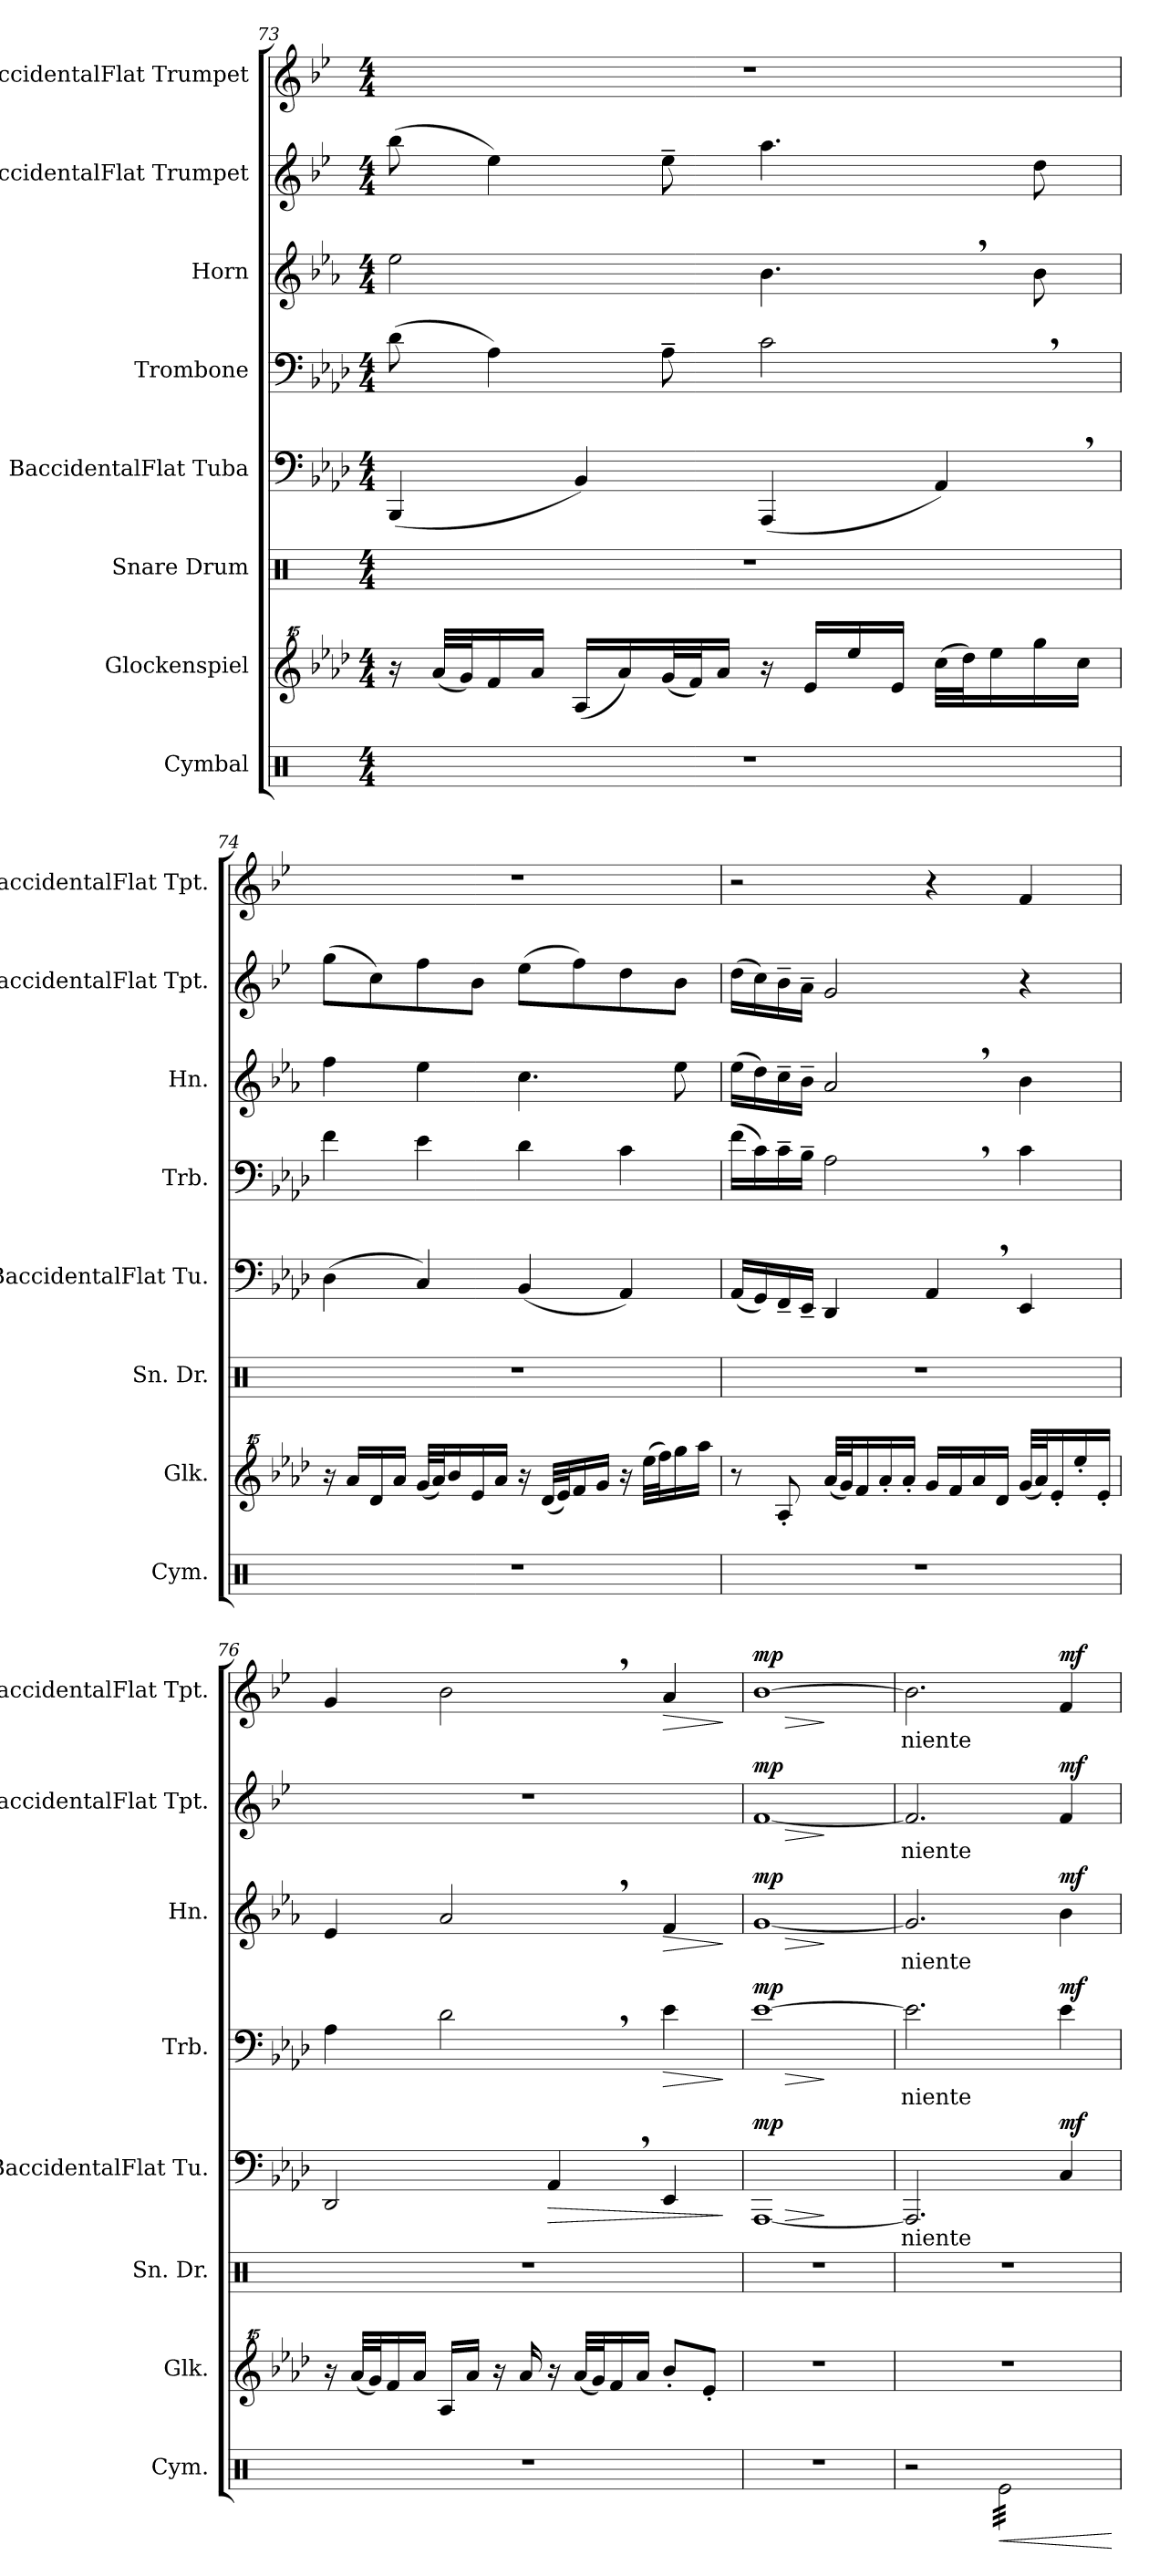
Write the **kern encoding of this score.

**kern	**dynam	**kern	**dynam	**kern	**kern	**text	**dynam	**kern	**text	**dynam	**kern	**text	**dynam	**kern	**text	**dynam	**kern	**text	**dynam
*part8	*part8	*part7	*part7	*part6	*part5	*part5	*part5	*part4	*part4	*part4	*part3	*part3	*part3	*part2	*part2	*part2	*part1	*part1	*part1
*staff8	*staff8	*staff7	*staff7	*staff6	*staff5	*staff5	*staff5	*staff4	*staff4	*staff4	*staff3	*staff3	*staff3	*staff2	*staff2	*staff2	*staff1	*staff1	*staff1
*I"Cymbal	*	*I"Glockenspiel	*	*I"Snare Drum	*I"BaccidentalFlat Tuba	*	*	*I"Trombone	*	*	*I"Horn	*	*	*I"BaccidentalFlat Trumpet	*	*	*I"BaccidentalFlat Trumpet	*	*
*I'Cym.	*	*I'Glk.	*	*I'Sn. Dr.	*I'BaccidentalFlat Tu.	*	*	*I'Trb.	*	*	*I'Hn.	*	*	*I'BaccidentalFlat Tpt.	*	*	*I'BaccidentalFlat Tpt.	*	*
!!LO:PB:g=z
*clefX	*	*clefG^^2	*	*clefX	*clefF4	*	*	*clefF4	*	*	*clefG2	*	*	*clefG2	*	*	*clefG2	*	*
*	*	*	*	*	*	*	*	*	*	*	*ITrd4c7	*	*	*ITrd1c2	*	*	*ITrd1c2	*	*
*k[]	*	*k[b-e-a-d-]	*	*k[]	*k[b-e-a-d-]	*	*	*k[b-e-a-d-]	*	*	*k[b-e-a-d-]	*	*	*k[b-e-a-d-]	*	*	*k[b-e-a-d-]	*	*
*M4/4	*	*M4/4	*	*M4/4	*M4/4	*	*	*M4/4	*	*	*M4/4	*	*	*M4/4	*	*	*M4/4	*	*
=73	=73	=73	=73	=73	=73	=73	=73	=73	=73	=73	=73	=73	=73	=73	=73	=73	=73	=73	=73
1r	.	16r	.	1r	(4BBB-/	.	.	(8d-\	.	.	2a-\	.	.	(8aa-\	.	.	1r	.	.
.	.	(32aaa-/LLL	.	.	.	.	.	.	.	.	.	.	.	.	.	.	.	.	.
.	.	32ggg/J)	.	.	.	.	.	.	.	.	.	.	.	.	.	.	.	.	.
.	.	16fff/	.	.	.	.	.	4A-\)	.	.	.	.	.	4dd-\)	.	.	.	.	.
.	.	16aaa-/JJ	.	.	.	.	.	.	.	.	.	.	.	.	.	.	.	.	.
.	.	(16aa-/LL	.	.	4BB-/)	.	.	.	.	.	.	.	.	.	.	.	.	.	.
.	.	16aaa-/)	.	.	.	.	.	.	.	.	.	.	.	.	.	.	.	.	.
.	.	(32ggg/L	.	.	.	.	.	8A-~\	.	.	.	.	.	8dd-~\	.	.	.	.	.
.	.	32fff/J)	.	.	.	.	.	.	.	.	.	.	.	.	.	.	.	.	.
.	.	16aaa-/JJ	.	.	.	.	.	.	.	.	.	.	.	.	.	.	.	.	.
.	.	16r	.	.	(4AAA-/	.	.	2c,\	.	.	4.e-,\	.	.	4.gg\	.	.	.	.	.
.	.	16eee-/LL	.	.	.	.	.	.	.	.	.	.	.	.	.	.	.	.	.
.	.	16eeee-/	.	.	.	.	.	.	.	.	.	.	.	.	.	.	.	.	.
.	.	16eee-/JJ	.	.	.	.	.	.	.	.	.	.	.	.	.	.	.	.	.
.	.	(32cccc\LLL	.	.	4AA-,/)	.	.	.	.	.	.	.	.	.	.	.	.	.	.
.	.	32dddd-\J)	.	.	.	.	.	.	.	.	.	.	.	.	.	.	.	.	.
.	.	16eeee-\	.	.	.	.	.	.	.	.	.	.	.	.	.	.	.	.	.
.	.	16gggg\	.	.	.	.	.	.	.	.	8e-\	.	.	8cc\	.	.	.	.	.
.	.	16cccc\JJ	.	.	.	.	.	.	.	.	.	.	.	.	.	.	.	.	.
=74	=74	=74	=74	=74	=74	=74	=74	=74	=74	=74	=74	=74	=74	=74	=74	=74	=74	=74	=74
1r	.	16r	.	1r	(4D-\	.	.	4f\	.	.	4b-\	.	.	(8ff\L	.	.	1r	.	.
.	.	16aaa-/LL	.	.	.	.	.	.	.	.	.	.	.	.	.	.	.	.	.
.	.	16ddd-/	.	.	.	.	.	.	.	.	.	.	.	8b-\)	.	.	.	.	.
.	.	16aaa-/JJ	.	.	.	.	.	.	.	.	.	.	.	.	.	.	.	.	.
.	.	(32ggg/LLL	.	.	4C/)	.	.	4e-\	.	.	4a-\	.	.	8ee-\	.	.	.	.	.
.	.	32aaa-/J)	.	.	.	.	.	.	.	.	.	.	.	.	.	.	.	.	.
.	.	16bbb-/	.	.	.	.	.	.	.	.	.	.	.	.	.	.	.	.	.
.	.	16eee-/	.	.	.	.	.	.	.	.	.	.	.	8a-\J	.	.	.	.	.
.	.	16aaa-/JJ	.	.	.	.	.	.	.	.	.	.	.	.	.	.	.	.	.
.	.	16r	.	.	(4BB-/	.	.	4d-\	.	.	4.f\	.	.	(8dd-\L	.	.	.	.	.
.	.	(32ddd-/LLL	.	.	.	.	.	.	.	.	.	.	.	.	.	.	.	.	.
.	.	32eee-/J)	.	.	.	.	.	.	.	.	.	.	.	.	.	.	.	.	.
.	.	16fff/	.	.	.	.	.	.	.	.	.	.	.	8ee-\)	.	.	.	.	.
.	.	16ggg/JJ	.	.	.	.	.	.	.	.	.	.	.	.	.	.	.	.	.
.	.	16r	.	.	4AA-/)	.	.	4c\	.	.	.	.	.	8cc\	.	.	.	.	.
.	.	(32eeee-\LLL	.	.	.	.	.	.	.	.	.	.	.	.	.	.	.	.	.
.	.	32ffff\J)	.	.	.	.	.	.	.	.	.	.	.	.	.	.	.	.	.
.	.	16gggg\	.	.	.	.	.	.	.	.	8a-\	.	.	8a-\J	.	.	.	.	.
.	.	16aaaa-\JJ	.	.	.	.	.	.	.	.	.	.	.	.	.	.	.	.	.
!!LO:PB:g=z
=75	=75	=75	=75	=75	=75	=75	=75	=75	=75	=75	=75	=75	=75	=75	=75	=75	=75	=75	=75
1r	.	8r	.	1r	(16AA-/LL	.	.	(16f\LL	.	.	(16a-\LL	.	.	(16cc\LL	.	.	2r	.	.
.	.	.	.	.	16GG/)	.	.	16c\)	.	.	16g\)	.	.	16b-\)	.	.	.	.	.
.	.	8aa-'/	.	.	16FF~/	.	.	16c~\	.	.	16f~\	.	.	16a-~\	.	.	.	.	.
.	.	.	.	.	16EE-~/JJ	.	.	16B-~\JJ	.	.	16e-~\JJ	.	.	16g~\JJ	.	.	.	.	.
!	!	!	!LO:DY:b	!	!	!	!	!	!	!	!	!	!	!	!	!	!	!	!
.	.	(32aaa-/LLL	other-dynamics	.	4DD-/	.	.	2A-,\	.	.	2d-,/	.	.	2f/	.	.	.	.	.
.	.	32ggg/J)	.	.	.	.	.	.	.	.	.	.	.	.	.	.	.	.	.
.	.	16fff/	.	.	.	.	.	.	.	.	.	.	.	.	.	.	.	.	.
.	.	16aaa-'/	.	.	.	.	.	.	.	.	.	.	.	.	.	.	.	.	.
.	.	16aaa-'/JJ	.	.	.	.	.	.	.	.	.	.	.	.	.	.	.	.	.
.	.	16ggg/LL	.	.	4AA-,/	.	.	.	.	.	.	.	.	.	.	.	4r	.	.
.	.	16fff/	.	.	.	.	.	.	.	.	.	.	.	.	.	.	.	.	.
.	.	16aaa-/	.	.	.	.	.	.	.	.	.	.	.	.	.	.	.	.	.
.	.	16ddd-/JJ	.	.	.	.	.	.	.	.	.	.	.	.	.	.	.	.	.
.	.	(32ggg/LLL	.	.	4EE-/	.	.	4c\	.	.	4e-\	.	.	4r	.	.	4e-/	.	.
.	.	32aaa-/J)	.	.	.	.	.	.	.	.	.	.	.	.	.	.	.	.	.
.	.	16eee-'/	.	.	.	.	.	.	.	.	.	.	.	.	.	.	.	.	.
.	.	16eeee-'/	.	.	.	.	.	.	.	.	.	.	.	.	.	.	.	.	.
.	.	16eee-'/JJ	.	.	.	.	.	.	.	.	.	.	.	.	.	.	.	.	.
=76	=76	=76	=76	=76	=76	=76	=76	=76	=76	=76	=76	=76	=76	=76	=76	=76	=76	=76	=76
!	!	!	!	!	!	!	!LO:DY:b	!	!	!LO:DY:b	!	!	!LO:DY:b	!	!	!	!	!	!LO:DY:b
1r	.	16r	.	1r	2DD-/	.	other-dynamics	4A-\	.	other-dynamics	4A-/	.	other-dynamics	1r	.	.	4f/	.	other-dynamics
.	.	(32aaa-/LLL	.	.	.	.	.	.	.	.	.	.	.	.	.	.	.	.	.
.	.	32ggg/J)	.	.	.	.	.	.	.	.	.	.	.	.	.	.	.	.	.
.	.	16fff/	.	.	.	.	.	.	.	.	.	.	.	.	.	.	.	.	.
.	.	16aaa-/JJ	.	.	.	.	.	.	.	.	.	.	.	.	.	.	.	.	.
.	.	16aa-/LL	.	.	.	.	.	2d-,\	.	.	2d-,/	.	.	.	.	.	2a-,\	.	.
.	.	16aaa-/JJ	.	.	.	.	.	.	.	.	.	.	.	.	.	.	.	.	.
.	.	16r	.	.	.	.	.	.	.	.	.	.	.	.	.	.	.	.	.
.	.	16aaa-/	.	.	.	.	.	.	.	.	.	.	.	.	.	.	.	.	.
!	!	!	!	!	!	!	!LO:HP:b	!	!	!	!	!	!	!	!	!	!	!	!
.	.	16r	.	.	4AA-,/	.	>	.	.	.	.	.	.	.	.	.	.	.	.
.	.	(32aaa-/LLL	.	.	.	.	.	.	.	.	.	.	.	.	.	.	.	.	.
.	.	32ggg/J)	.	.	.	.	.	.	.	.	.	.	.	.	.	.	.	.	.
.	.	16fff/	.	.	.	.	.	.	.	.	.	.	.	.	.	.	.	.	.
.	.	16aaa-/JJ	.	.	.	.	.	.	.	.	.	.	.	.	.	.	.	.	.
!	!	!	!	!	!	!	!	!	!	!LO:HP:b	!	!	!LO:HP:b	!	!	!	!	!	!LO:HP:b
.	.	8bbb-'/L	.	.	4EE-/	.	.	4e-\	.	>	4B-/	.	>	.	.	.	4g/	.	>
.	.	8eee-'/J	.	.	.	.	.	.	.	.	.	.	.	.	.	.	.	.	.
.	.	.	.	.	.	.	]	.	.	]	.	.	]	.	.	.	.	.	]
=77	=77	=77	=77	=77	=77	=77	=77	=77	=77	=77	=77	=77	=77	=77	=77	=77	=77	=77	=77
!	!	!	!	!	!	!	!LO:HP:b	!	!	!LO:HP:b	!	!	!LO:HP:b	!	!	!LO:HP:b	!	!	!LO:HP:b
!	!	!	!	!	!	!	!LO:DY:n=1:b	!	!	!LO:DY:n=1:b	!	!	!LO:DY:n=1:b	!	!	!LO:DY:n=1:b	!	!	!LO:DY:n=1:b
1r	.	1r	.	1r	[1AAA-	.	> mp	[1e-	.	> mp	[1c	.	> mp	[1e-	.	> mp	[1a-	.	> mp
.	.	.	.	.	.	.	]	.	.	]	.	.	]	.	.	]	.	.	]
!!LO:PB:g=z
=78	=78	=78	=78	=78	=78	=78	=78	=78	=78	=78	=78	=78	=78	=78	=78	=78	=78	=78	=78
2r	.	1r	.	1r	2.AAA-/]	niente	.	2.e-\]	niente	.	2.c/]	niente	.	2.e-/]	niente	.	2.a-\]	niente	.
!	!LO:HP:b	!	!	!	!	!	!	!	!	!	!	!	!	!	!	!	!	!	!
*tremolo	*	*	*	*	*	*	*	*	*	*	*	*	*	*	*	*	*	*	*
32Re\LLL	<	.	.	.	.	.	.	.	.	.	.	.	.	.	.	.	.	.	.
32Re\	.	.	.	.	.	.	.	.	.	.	.	.	.	.	.	.	.	.	.
32Re\	.	.	.	.	.	.	.	.	.	.	.	.	.	.	.	.	.	.	.
32Re\	.	.	.	.	.	.	.	.	.	.	.	.	.	.	.	.	.	.	.
32Re\	.	.	.	.	.	.	.	.	.	.	.	.	.	.	.	.	.	.	.
32Re\	.	.	.	.	.	.	.	.	.	.	.	.	.	.	.	.	.	.	.
32Re\	.	.	.	.	.	.	.	.	.	.	.	.	.	.	.	.	.	.	.
32Re\	.	.	.	.	.	.	.	.	.	.	.	.	.	.	.	.	.	.	.
!	!	!	!	!	!	!	!LO:DY:b	!	!	!LO:DY:b	!	!	!LO:DY:b	!	!	!LO:DY:b	!	!	!LO:DY:b
32Re\	.	.	.	.	4C/	.	mf	4e-\	.	mf	4e-\	.	mf	4e-/	.	mf	4e-/	.	mf
32Re\	.	.	.	.	.	.	.	.	.	.	.	.	.	.	.	.	.	.	.
32Re\	.	.	.	.	.	.	.	.	.	.	.	.	.	.	.	.	.	.	.
32Re\	.	.	.	.	.	.	.	.	.	.	.	.	.	.	.	.	.	.	.
32Re\	.	.	.	.	.	.	.	.	.	.	.	.	.	.	.	.	.	.	.
32Re\	.	.	.	.	.	.	.	.	.	.	.	.	.	.	.	.	.	.	.
32Re\	.	.	.	.	.	.	.	.	.	.	.	.	.	.	.	.	.	.	.
32Re\JJJ	.	.	.	.	.	.	.	.	.	.	.	.	.	.	.	.	.	.	.
*Xtremolo	*	*	*	*	*	*	*	*	*	*	*	*	*	*	*	*	*	*	*
.	[	.	.	.	.	.	.	.	.	.	.	.	.	.	.	.	.	.	.
=	=	=	=	=	=	=	=	=	=	=	=	=	=	=	=	=	=	=	=
*-	*-	*-	*-	*-	*-	*-	*-	*-	*-	*-	*-	*-	*-	*-	*-	*-	*-	*-	*-
